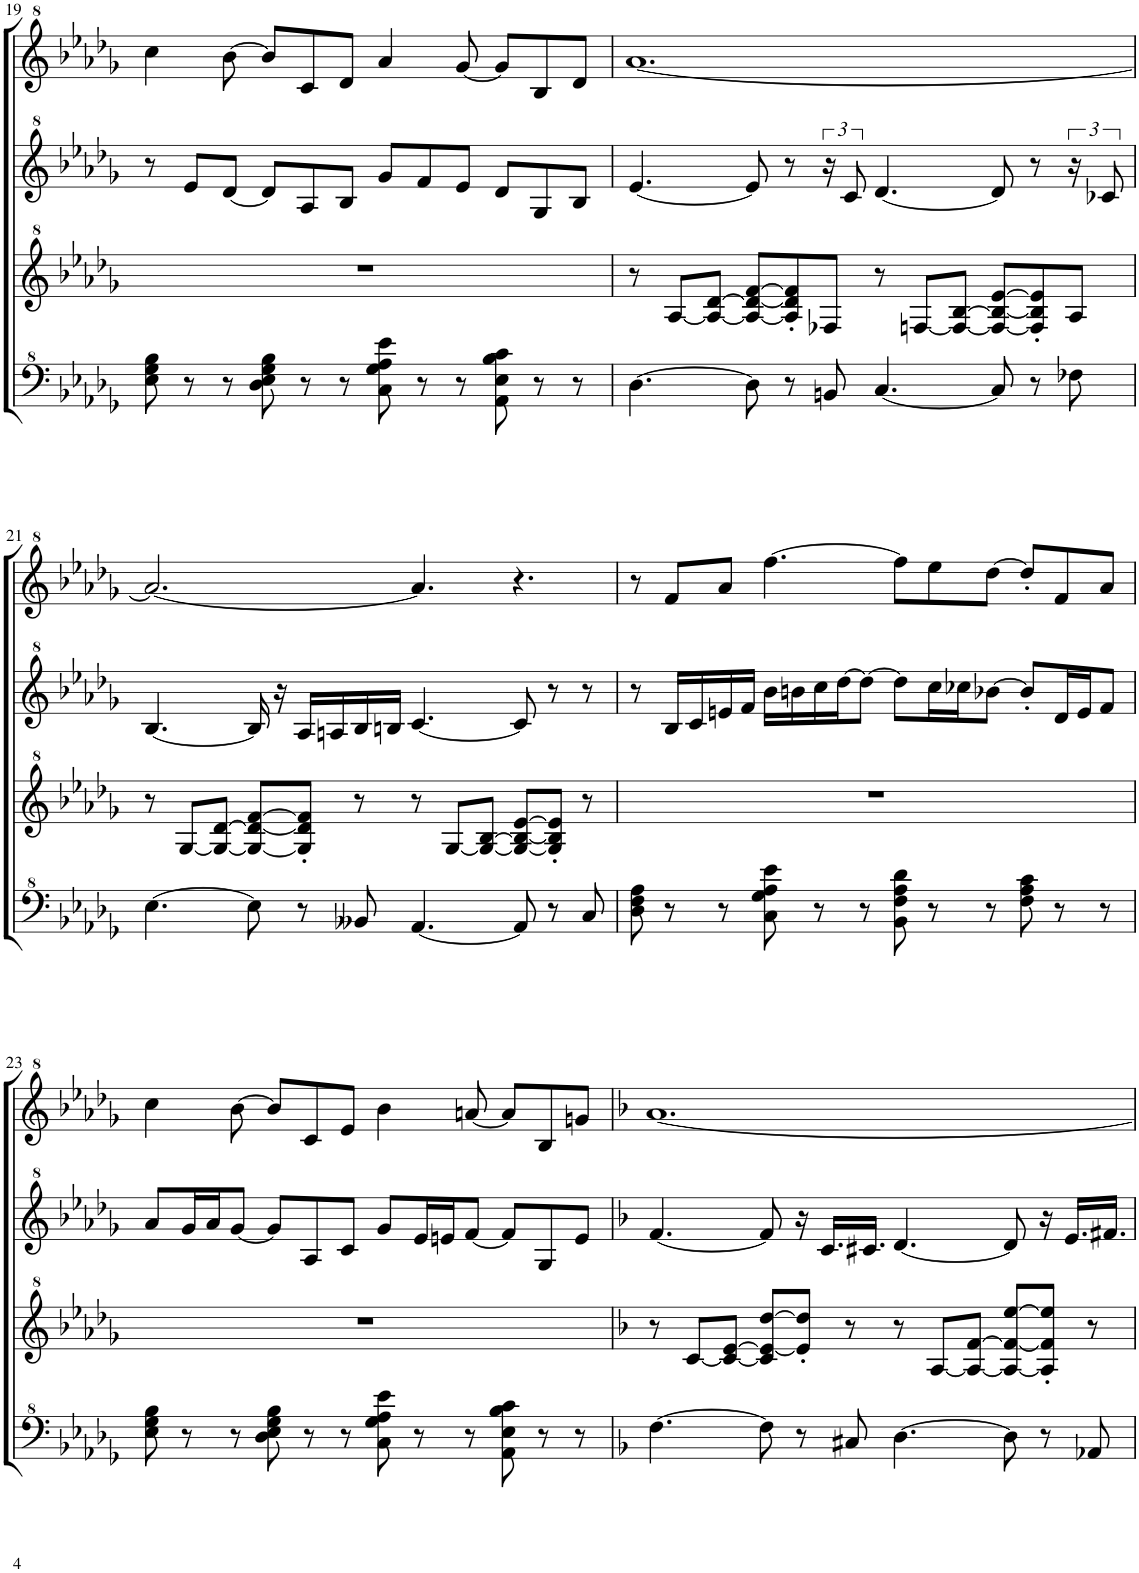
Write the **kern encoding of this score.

**kern	**kern	**kern	**kern
*part1	*part1	*part1	*part1
*staff4	*staff3	*staff2	*staff1
*I"Model III	*	*	*
!!LO:PB:g=z
*clefF^4	*clefG^2	*clefG^2	*clefG^2
*k[b-e-a-d-g-]	*k[b-e-a-d-g-]	*k[b-e-a-d-g-]	*k[b-e-a-d-g-]
*M12/8	*M12/8	*M12/8	*M12/8
=19	=19	=19	=19
8e-\ 8g-\ 8b-\	1.r	8r	4ccc\
8r	.	8ee-/L	.
8r	.	[8dd-/J	[8bb-\
8d-\ 8e-\ 8g-\ 8b-\	.	8dd-/L]	8bb-/L]
8r	.	8a-/	8cc/
8r	.	8b-/J	8dd-/J
8c\ 8g-\ 8a-\ 8ee-\	.	8gg-/L	4aa-/
8r	.	8ff/	.
8r	.	8ee-/J	[8gg-/
8A-\ 8e-\ 8b-\ 8cc\	.	8dd-/L	8gg-/L]
8r	.	8g-/	8b-/
8r	.	8b-/J	8dd-/J
=20	=20	=20	=20
[4.d-\	8r	[4.ee-/	[1.aa-
.	[8a-/L	.	.
.	8a-/_ [8dd-/J	.	.
8d-\]	8a-/_ 8dd-/_ [8ff/L	8ee-/]	.
8r	8a-/]' 8dd-/]' 8ff/]'	8r	.
8Bn/	8f-X/J	24r	.
.	.	12cc/	.
[4.c/	8r	[4.dd-/	.
.	[8fn/L	.	.
.	8f/_ [8b-/J	.	.
8c/]	8f/_ 8b-/_ [8ee-/L	8dd-/]	.
8r	8f/]' 8b-/]' 8ee-/]'	8r	.
8f-X\	8a-/J	24r	.
.	.	12cc-X/	.
!!LO:LB:g=z
=21	=21	=21	=21
[4.e-\	8r	[4.b-/	2.aa-/_
.	[8g-/L	.	.
.	8g-/_ [8dd-/J	.	.
8e-\]	8g-/_ 8dd-/_ [8ff/L	16b-/]	.
.	.	16r	.
8r	8g-/]' 8dd-/]' 8ff/]'J	16a-/LL	.
.	.	16an/	.
8B--X/	8r	16b-/	.
.	.	16bn/JJ	.
[4.A-/	8r	[4.cc/	4.aa-/]
.	[8g-/L	.	.
.	8g-/_ [8b-/J	.	.
8A-/]	8g-/_ 8b-/_ [8ee-/L	8cc/]	4.r
8r	8g-/]' 8b-/]' 8ee-/]'J	8r	.
8c/	8r	8r	.
=22	=22	=22	=22
8d-\ 8f\ 8a-\	1.r	8r	8r
8r	.	16b-/LL	8ff/L
.	.	16cc/	.
8r	.	16een/	8aa-/J
.	.	16ff/JJ	.
8c\ 8g-\ 8a-\ 8ee-\	.	16bb-\LL	[4.fff\
.	.	16bbn\	.
8r	.	16ccc\	.
.	.	[16ddd-\J	.
8r	.	8ddd-\J_	.
8B-\ 8f\ 8a-\ 8dd-\	.	8ddd-\L]	8fff\L]
8r	.	16ccc\L	8eee-\
.	.	16ccc-X\J	.
8r	.	[8bb-X\J	[8ddd-\J
8f\ 8a-\ 8cc\	.	8bb-'/L]	8ddd-'/L]
8r	.	16dd-/L	8ff/
.	.	16ee/J	.
8r	.	8ff/J	8aa-/J
!!LO:LB:g=z
=23	=23	=23	=23
8e-\ 8g-\ 8b-\	1.r	8aa-/L	4ccc\
8r	.	16gg-/L	.
.	.	16aa-/J	.
8r	.	[8gg-/J	[8bb-\
8d-\ 8e-\ 8g-\ 8b-\	.	8gg-/L]	8bb-/L]
8r	.	8a-/	8cc/
8r	.	8cc/J	8ee-/J
8c\ 8g-\ 8a-\ 8ee-\	.	8gg-/L	4bb-\
8r	.	16ee-/L	.
.	.	16een/J	.
8r	.	[8ff/J	[8aan/
8A-\ 8e-\ 8b-\ 8cc\	.	8ff/L]	8aa/L]
8r	.	8g-/	8b-/
8r	.	8ee/J	8ggn/J
=24	=24	=24	=24
*k[b-]	*k[b-]	*k[b-]	*k[b-]
[4.f\	8r	[4.ff/	[1.aa
.	[8cc/L	.	.
.	8cc/_ [8ee/J	.	.
8f\]	8cc/] 8ee/_ [8ddd/L	8ff/]	.
8r	8ee/]' 8ddd/]'J	16r	.
.	.	16.cc/LL	.
8c#X/	8r	.	.
.	.	16.cc#X/JJ	.
[4.d\	8r	[4.dd/	.
.	[8a/L	.	.
.	8a/_ [8ff/J	.	.
8d\]	8a/_ 8ff/_ [8eee/L	8dd/]	.
8r	8a/]' 8ff/]' 8eee/]'J	16r	.
.	.	16.ee/LL	.
8A-X/	8r	.	.
.	.	16.ff#X/JJ	.
=	=	=	=
*-	*-	*-	*-
